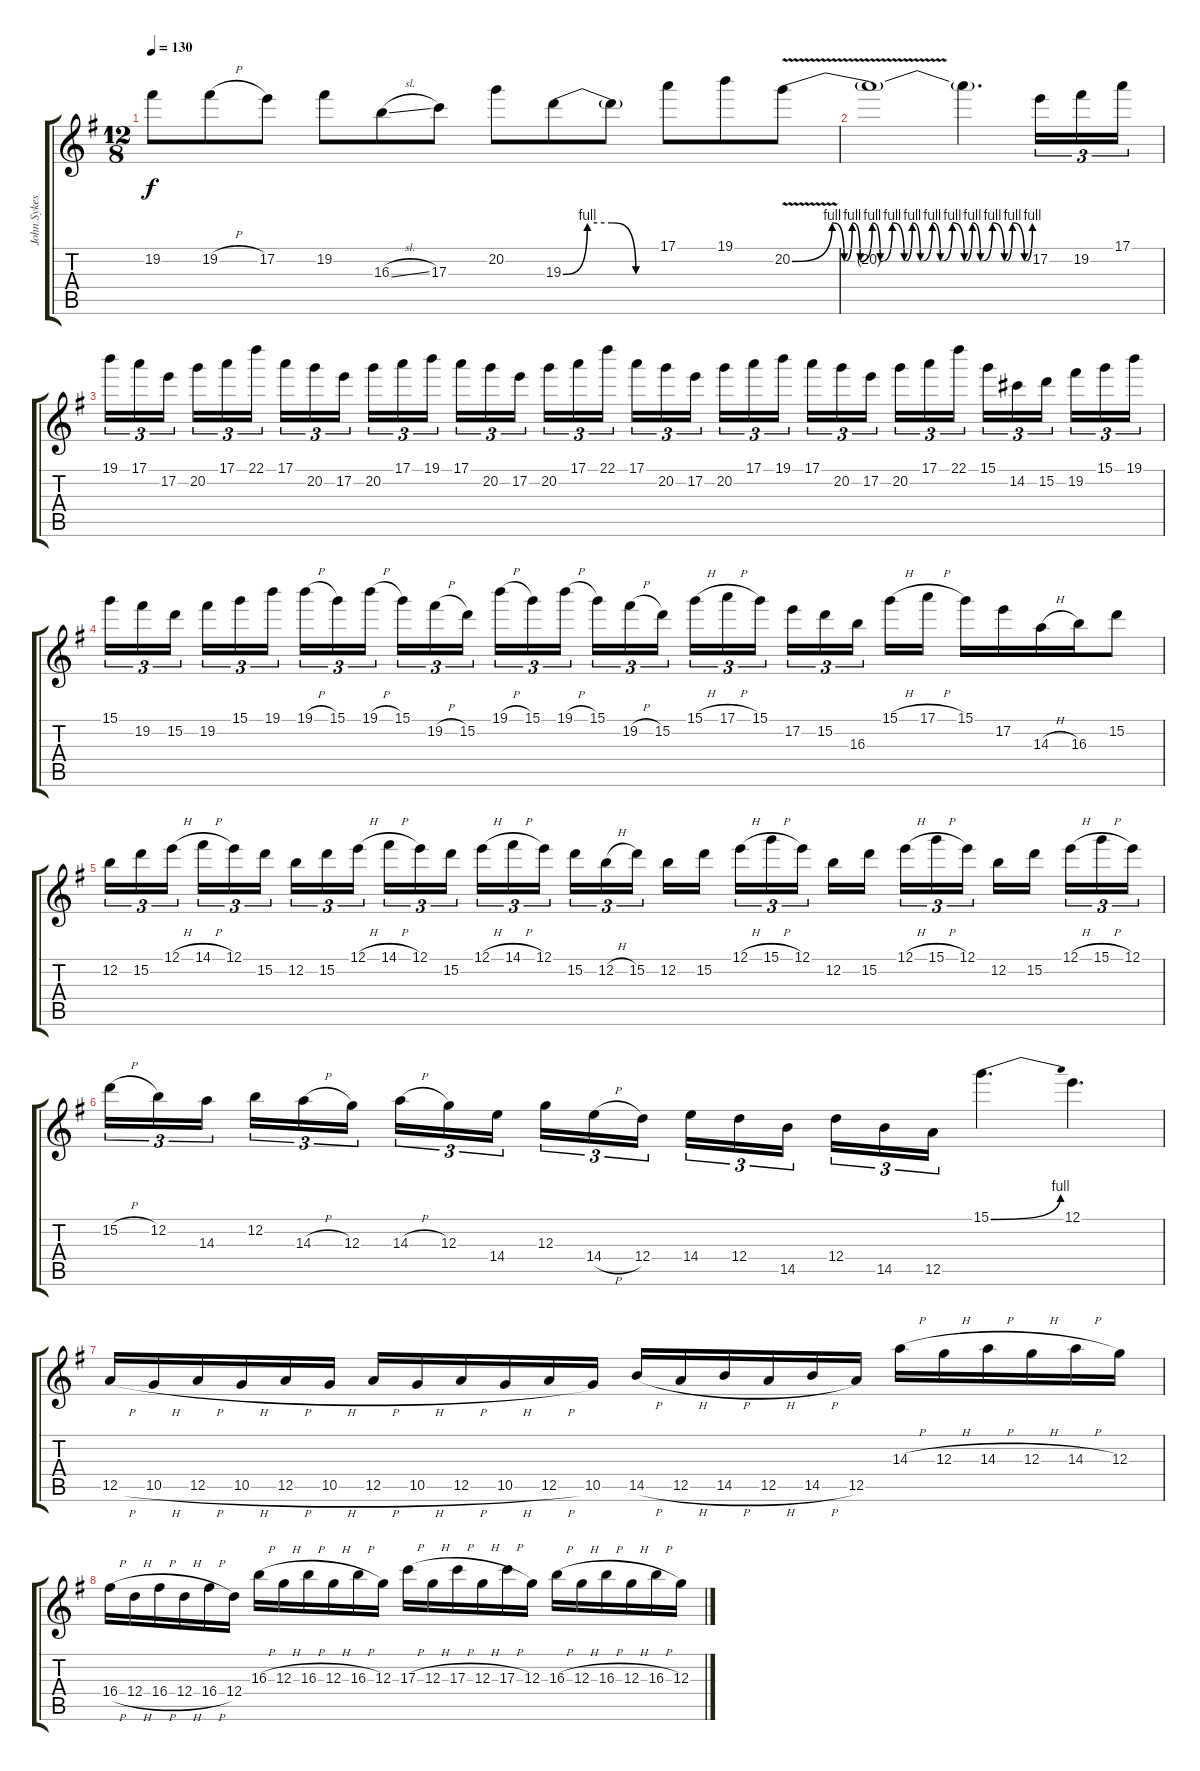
\track ("John Sykes(solo)" "John Sykes") {instrument distortionguitar}
\staff {score tabs}
\tuning (E4 B3 G3 D3 A2 E2) {hide}
\ts (12 8)
\tempo 130
\clef g2
\ks g
19.2{t}.8{dy f} 19.2{h}.8 17.2.8 19.2.8 16.3{sl}.8 17.3.8 20.2.8 19.3{be (custom 0 0 15 4 30 4 45 0 60 0)}.8 19.3{t}.8 17.1.8 19.1.8 20.2{be (custom 0 0 10 4 13 0 15 4 17 0 20 4 22 0 25 4 28 0 30 4 32 0 35 4 37 0 40 4 43 0 45 4 47 0 50 4 53 0 55 4 58 0 60 4) v}.8 |
20.2{t}.1 20.2{t}.4{d} 17.2.16{tu (3 2)} 19.2.16{tu (3 2)} 17.1.16{tu (3 2)} |
19.1.16{tu (3 2)} 17.1.16{tu (3 2)} 17.2.16{tu (3 2) beam splitsecondary} 20.2.16{tu (3 2)} 17.1.16{tu (3 2)} 22.1.16{tu (3 2) beam splitsecondary} 17.1.16{tu (3 2)} 20.2.16{tu (3 2)} 17.2.16{tu (3 2)} 20.2.16{tu (3 2)} 17.1.16{tu (3 2)} 19.1.16{tu (3 2) beam splitsecondary} 17.1.16{tu (3 2)} 20.2.16{tu (3 2)} 17.2.16{tu (3 2) beam splitsecondary} 20.2.16{tu (3 2)} 17.1.16{tu (3 2)} 22.1.16{tu (3 2)} 17.1.16{tu (3 2)} 20.2.16{tu (3 2)} 17.2.16{tu (3 2) beam splitsecondary} 20.2.16{tu (3 2)} 17.1.16{tu (3 2)} 19.1.16{tu (3 2) beam splitsecondary} 17.1.16{tu (3 2)} 20.2.16{tu (3 2)} 17.2.16{tu (3 2)} 20.2.16{tu (3 2)} 17.1.16{tu (3 2)} 22.1.16{tu (3 2) beam splitsecondary} 15.1.16{tu (3 2)} 14.2.16{tu (3 2)} 15.2.16{tu (3 2) beam splitsecondary} 19.2.16{tu (3 2)} 15.1.16{tu (3 2)} 19.1.16{tu (3 2)} |
15.1.16{tu (3 2)} 19.2.16{tu (3 2)} 15.2.16{tu (3 2) beam splitsecondary} 19.2.16{tu (3 2)} 15.1.16{tu (3 2)} 19.1.16{tu (3 2) beam splitsecondary} 19.1{h}.16{tu (3 2)} 15.1.16{tu (3 2)} 19.1{h}.16{tu (3 2)} 15.1.16{tu (3 2)} 19.2{h}.16{tu (3 2)} 15.2.16{tu (3 2) beam splitsecondary} 19.1{h}.16{tu (3 2)} 15.1.16{tu (3 2)} 19.1{h}.16{tu (3 2) beam splitsecondary} 15.1.16{tu (3 2)} 19.2{h}.16{tu (3 2)} 15.2.16{tu (3 2)} 15.1{h}.16{tu (3 2)} 17.1{h}.16{tu (3 2)} 15.1.16{tu (3 2) beam splitsecondary} 17.2.16{tu (3 2)} 15.2.16{tu (3 2)} 16.3.16{tu (3 2) beam splitsecondary} 15.1{h}.16 17.1{h}.16 15.1.16 17.2.16 14.3{h}.16 16.3.16 15.2.8 |
12.2.16{tu (3 2)} 15.2.16{tu (3 2)} 12.1{h}.16{tu (3 2) beam splitsecondary} 14.1{h}.16{tu (3 2)} 12.1.16{tu (3 2)} 15.2.16{tu (3 2) beam splitsecondary} 12.2.16{tu (3 2)} 15.2.16{tu (3 2)} 12.1{h}.16{tu (3 2)} 14.1{h}.16{tu (3 2)} 12.1.16{tu (3 2)} 15.2.16{tu (3 2) beam splitsecondary} 12.1{h}.16{tu (3 2)} 14.1{h}.16{tu (3 2)} 12.1.16{tu (3 2) beam splitsecondary} 15.2.16{tu (3 2)} 12.2{h}.16{tu (3 2)} 15.2.16{tu (3 2)} 12.2.16 15.2.16{beam splitsecondary} 12.1{h}.16{tu (3 2)} 15.1{h}.16{tu (3 2)} 12.1.16{tu (3 2) beam splitsecondary} 12.2.16 15.2.16 12.1{h}.16{tu (3 2)} 15.1{h}.16{tu (3 2)} 12.1.16{tu (3 2) beam splitsecondary} 12.2.16 15.2.16{beam splitsecondary} 12.1{h}.16{tu (3 2)} 15.1{h}.16{tu (3 2)} 12.1.16{tu (3 2)} |
15.2{h}.16{tu (3 2)} 12.2.16{tu (3 2)} 14.3.16{tu (3 2) beam splitsecondary} 12.2.16{tu (3 2)} 14.3{h}.16{tu (3 2)} 12.3.16{tu (3 2) beam splitsecondary} 14.3{h}.16{tu (3 2)} 12.3.16{tu (3 2)} 14.4.16{tu (3 2)} 12.3.16{tu (3 2)} 14.4{h}.16{tu (3 2)} 12.4.16{tu (3 2) beam splitsecondary} 14.4.16{tu (3 2)} 12.4.16{tu (3 2)} 14.5.16{tu (3 2) beam splitsecondary} 12.4.16{tu (3 2)} 14.5.16{tu (3 2)} 12.5.16{tu (3 2)} 15.1{be (bend 0 0 60 4)}.4{d} 12.1.4{d} |
12.5{h}.16 10.5{h}.16 12.5{h}.16 10.5{h}.16 12.5{h}.16 10.5{h}.16 12.5{h}.16 10.5{h}.16 12.5{h}.16 10.5{h}.16 12.5{h}.16 10.5.16 14.5{h}.16 12.5{h}.16 14.5{h}.16 12.5{h}.16 14.5{h}.16 12.5.16 14.3{h}.16 12.3{h}.16 14.3{h}.16 12.3{h}.16 14.3{h}.16 12.3.16 |
16.4{h}.16 12.4{h}.16 16.4{h}.16 12.4{h}.16 16.4{h}.16 12.4.16 16.3{h}.16 12.3{h}.16 16.3{h}.16 12.3{h}.16 16.3{h}.16 12.3.16 17.3{h}.16 12.3{h}.16 17.3{h}.16 12.3{h}.16 17.3{h}.16 12.3.16 16.3{h}.16 12.3{h}.16 16.3{h}.16 12.3{h}.16 16.3{h}.16 12.3.16
